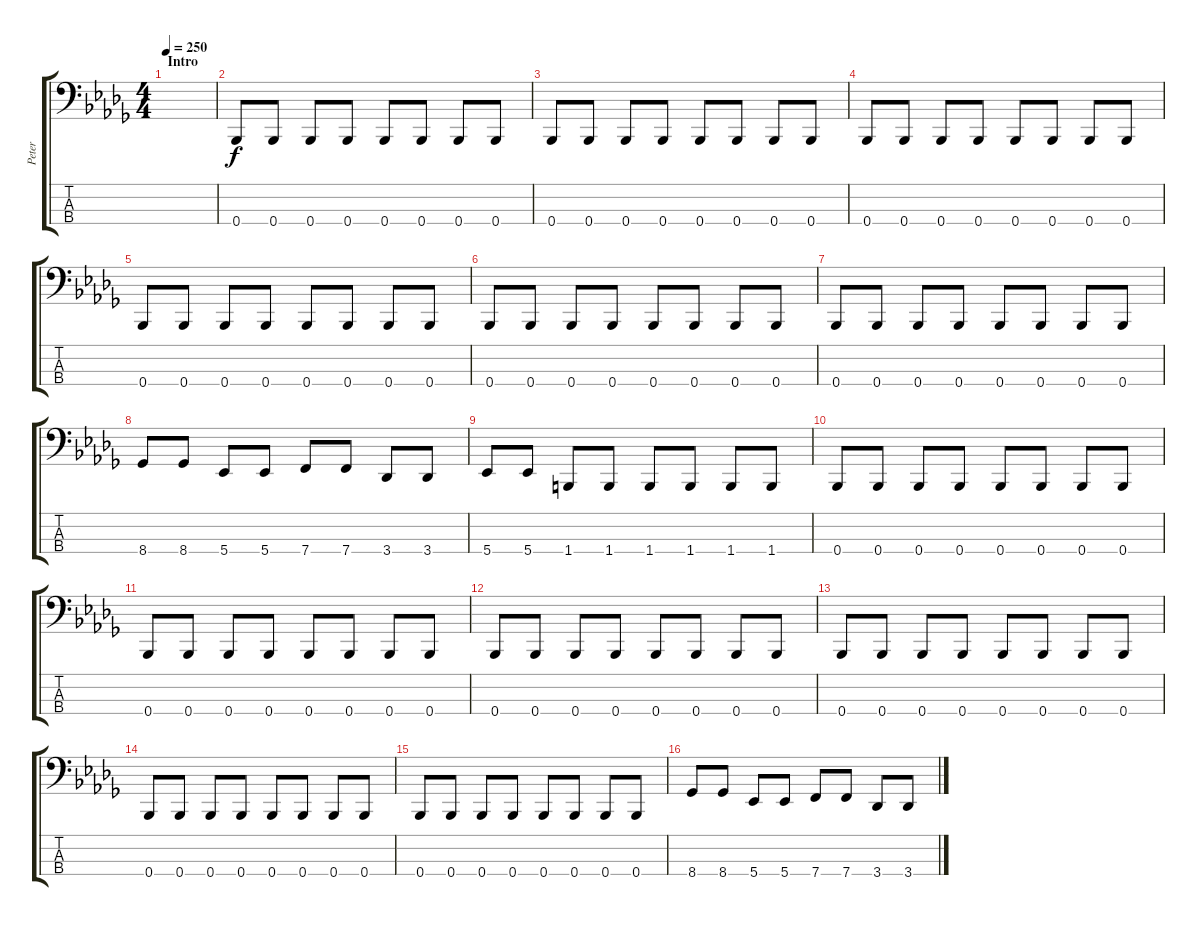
\track ("Peter" "Peter") {instrument electricbasspick}
\staff {score tabs}
\tuning (Eb2 Bb1 F1 Bb0) {hide}
\ts (4 4)
\section ("" "Intro")
\tempo 250
\clef f4
\ks bbminor
|
0.4.8 0.4.8 0.4.8 0.4.8 0.4.8 0.4.8 0.4.8 0.4.8 |
0.4.8 0.4.8 0.4.8 0.4.8 0.4.8 0.4.8 0.4.8 0.4.8 |
0.4.8 0.4.8 0.4.8 0.4.8 0.4.8 0.4.8 0.4.8 0.4.8 |
0.4.8 0.4.8 0.4.8 0.4.8 0.4.8 0.4.8 0.4.8 0.4.8 |
0.4.8 0.4.8 0.4.8 0.4.8 0.4.8 0.4.8 0.4.8 0.4.8 |
0.4.8 0.4.8 0.4.8 0.4.8 0.4.8 0.4.8 0.4.8 0.4.8 |
8.4.8 8.4.8 5.4.8 5.4.8 7.4.8 7.4.8 3.4.8 3.4.8 |
5.4.8 5.4.8 1.4.8 1.4.8 1.4.8 1.4.8 1.4.8 1.4.8 |
0.4.8 0.4.8 0.4.8 0.4.8 0.4.8 0.4.8 0.4.8 0.4.8 |
0.4.8 0.4.8 0.4.8 0.4.8 0.4.8 0.4.8 0.4.8 0.4.8 |
0.4.8 0.4.8 0.4.8 0.4.8 0.4.8 0.4.8 0.4.8 0.4.8 |
0.4.8 0.4.8 0.4.8 0.4.8 0.4.8 0.4.8 0.4.8 0.4.8 |
0.4.8 0.4.8 0.4.8 0.4.8 0.4.8 0.4.8 0.4.8 0.4.8 |
0.4.8 0.4.8 0.4.8 0.4.8 0.4.8 0.4.8 0.4.8 0.4.8 |
8.4.8 8.4.8 5.4.8 5.4.8 7.4.8 7.4.8 3.4.8 3.4.8
